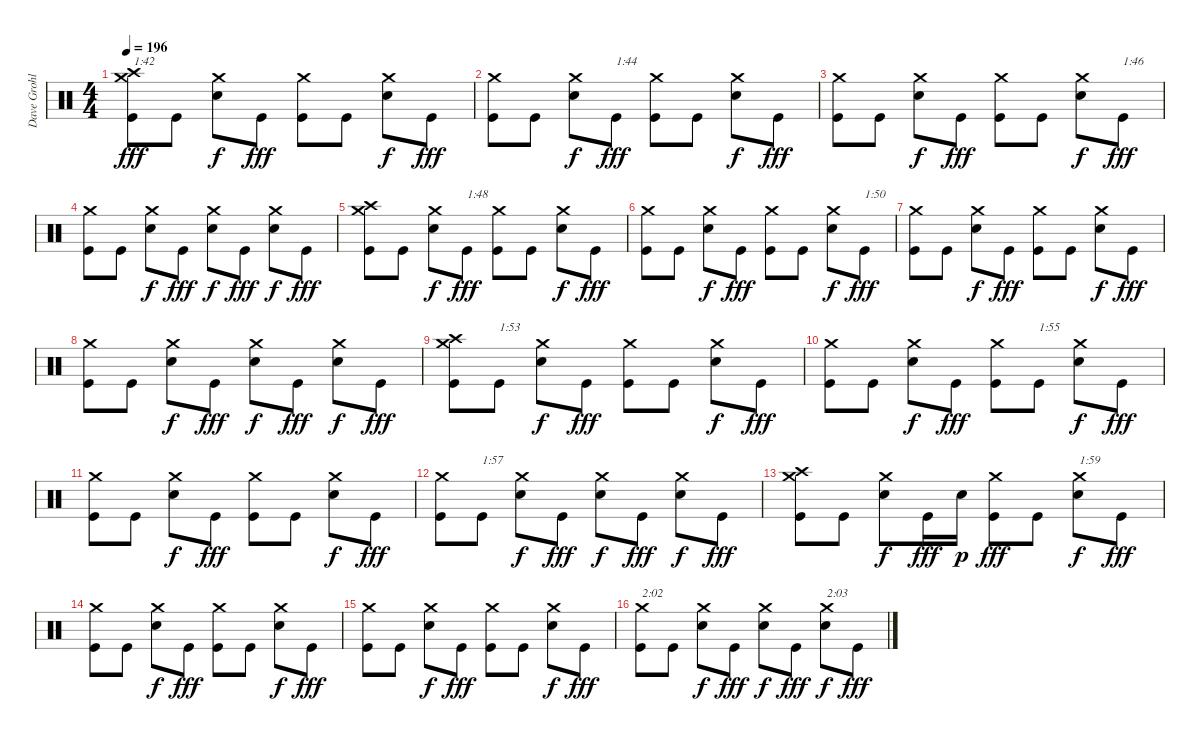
\track ("Dave Grohl (Drums)" "Dave Grohl") {instrument percussion}
\staff {score}
\articulation defaults
\ts (4 4)
\tempo 196
\clef neutral
\ks c
("Crash high (hit)" "Crash medium (hit)" "Kick (hit)").8{txt "1:42" dy fff} "Kick (hit)".8 ("Crash medium (hit)" "Electric Snare (hit)").8{dy f} "Kick (hit)".8{dy fff} ("Crash medium (hit)" "Kick (hit)").8 "Kick (hit)".8 ("Crash medium (hit)" "Electric Snare (hit)").8{dy f} "Kick (hit)".8{dy fff} |
("Crash medium (hit)" "Kick (hit)").8 "Kick (hit)".8 ("Crash medium (hit)" "Electric Snare (hit)").8{dy f} "Kick (hit)".8{txt "1:44" dy fff} ("Crash medium (hit)" "Kick (hit)").8 "Kick (hit)".8 ("Crash medium (hit)" "Electric Snare (hit)").8{dy f} "Kick (hit)".8{dy fff} |
("Crash medium (hit)" "Kick (hit)").8 "Kick (hit)".8 ("Crash medium (hit)" "Electric Snare (hit)").8{dy f} "Kick (hit)".8{dy fff} ("Crash medium (hit)" "Kick (hit)").8 "Kick (hit)".8 ("Crash medium (hit)" "Electric Snare (hit)").8{dy f} "Kick (hit)".8{txt "1:46" dy fff} |
("Crash medium (hit)" "Kick (hit)").8 "Kick (hit)".8 ("Crash medium (hit)" "Electric Snare (hit)").8{dy f} "Kick (hit)".8{dy fff} ("Crash medium (hit)" "Electric Snare (hit)").8{dy f} "Kick (hit)".8{dy fff} ("Crash medium (hit)" "Electric Snare (hit)").8{dy f} "Kick (hit)".8{dy fff} |
("Crash high (hit)" "Crash medium (hit)" "Kick (hit)").8 "Kick (hit)".8 ("Crash medium (hit)" "Electric Snare (hit)").8{dy f} "Kick (hit)".8{txt "1:48" dy fff} ("Crash medium (hit)" "Kick (hit)").8 "Kick (hit)".8 ("Crash medium (hit)" "Electric Snare (hit)").8{dy f} "Kick (hit)".8{dy fff} |
("Crash medium (hit)" "Kick (hit)").8 "Kick (hit)".8 ("Crash medium (hit)" "Electric Snare (hit)").8{dy f} "Kick (hit)".8{dy fff} ("Crash medium (hit)" "Kick (hit)").8 "Kick (hit)".8 ("Crash medium (hit)" "Electric Snare (hit)").8{dy f} "Kick (hit)".8{txt "1:50" dy fff} |
("Crash medium (hit)" "Kick (hit)").8 "Kick (hit)".8 ("Crash medium (hit)" "Electric Snare (hit)").8{dy f} "Kick (hit)".8{dy fff} ("Crash medium (hit)" "Kick (hit)").8 "Kick (hit)".8 ("Crash medium (hit)" "Electric Snare (hit)").8{dy f} "Kick (hit)".8{dy fff} |
("Crash medium (hit)" "Kick (hit)").8 "Kick (hit)".8 ("Crash medium (hit)" "Electric Snare (hit)").8{dy f} "Kick (hit)".8{dy fff} ("Crash medium (hit)" "Electric Snare (hit)").8{dy f} "Kick (hit)".8{dy fff} ("Crash medium (hit)" "Electric Snare (hit)").8{dy f} "Kick (hit)".8{dy fff} |
("Crash high (hit)" "Crash medium (hit)" "Kick (hit)").8 "Kick (hit)".8{txt "1:53"} ("Crash medium (hit)" "Electric Snare (hit)").8{dy f} "Kick (hit)".8{dy fff} ("Crash medium (hit)" "Kick (hit)").8 "Kick (hit)".8 ("Crash medium (hit)" "Electric Snare (hit)").8{dy f} "Kick (hit)".8{dy fff} |
("Crash medium (hit)" "Kick (hit)").8 "Kick (hit)".8 ("Crash medium (hit)" "Electric Snare (hit)").8{dy f} "Kick (hit)".8{dy fff} ("Crash medium (hit)" "Kick (hit)").8 "Kick (hit)".8{txt "1:55"} ("Crash medium (hit)" "Electric Snare (hit)").8{dy f} "Kick (hit)".8{dy fff} |
("Crash medium (hit)" "Kick (hit)").8 "Kick (hit)".8 ("Crash medium (hit)" "Electric Snare (hit)").8{dy f} "Kick (hit)".8{dy fff} ("Crash medium (hit)" "Kick (hit)").8 "Kick (hit)".8 ("Crash medium (hit)" "Electric Snare (hit)").8{dy f} "Kick (hit)".8{dy fff} |
("Crash medium (hit)" "Kick (hit)").8 "Kick (hit)".8{txt "1:57"} ("Crash medium (hit)" "Electric Snare (hit)").8{dy f} "Kick (hit)".8{dy fff} ("Crash medium (hit)" "Electric Snare (hit)").8{dy f} "Kick (hit)".8{dy fff} ("Crash medium (hit)" "Electric Snare (hit)").8{dy f} "Kick (hit)".8{dy fff} |
("Crash high (hit)" "Crash medium (hit)" "Kick (hit)").8 "Kick (hit)".8 ("Crash medium (hit)" "Electric Snare (hit)").8{dy f} "Kick (hit)".16{dy fff} "Electric Snare (hit)".16{dy p} ("Crash medium (hit)" "Kick (hit)").8{dy fff} "Kick (hit)".8 ("Crash medium (hit)" "Electric Snare (hit)").8{txt "1:59" dy f} "Kick (hit)".8{dy fff} |
("Crash medium (hit)" "Kick (hit)").8 "Kick (hit)".8 ("Crash medium (hit)" "Electric Snare (hit)").8{dy f} "Kick (hit)".8{dy fff} ("Crash medium (hit)" "Kick (hit)").8 "Kick (hit)".8 ("Crash medium (hit)" "Electric Snare (hit)").8{dy f} "Kick (hit)".8{dy fff} |
("Crash medium (hit)" "Kick (hit)").8 "Kick (hit)".8 ("Crash medium (hit)" "Electric Snare (hit)").8{dy f} "Kick (hit)".8{dy fff} ("Crash medium (hit)" "Kick (hit)").8 "Kick (hit)".8 ("Crash medium (hit)" "Electric Snare (hit)").8{dy f} "Kick (hit)".8{dy fff} |
("Crash medium (hit)" "Kick (hit)").8{txt "2:02"} "Kick (hit)".8 ("Crash medium (hit)" "Electric Snare (hit)").8{dy f} "Kick (hit)".8{dy fff} ("Crash medium (hit)" "Electric Snare (hit)").8{dy f} "Kick (hit)".8{dy fff} ("Crash medium (hit)" "Electric Snare (hit)").8{txt "2:03" dy f} "Kick (hit)".8{dy fff}
